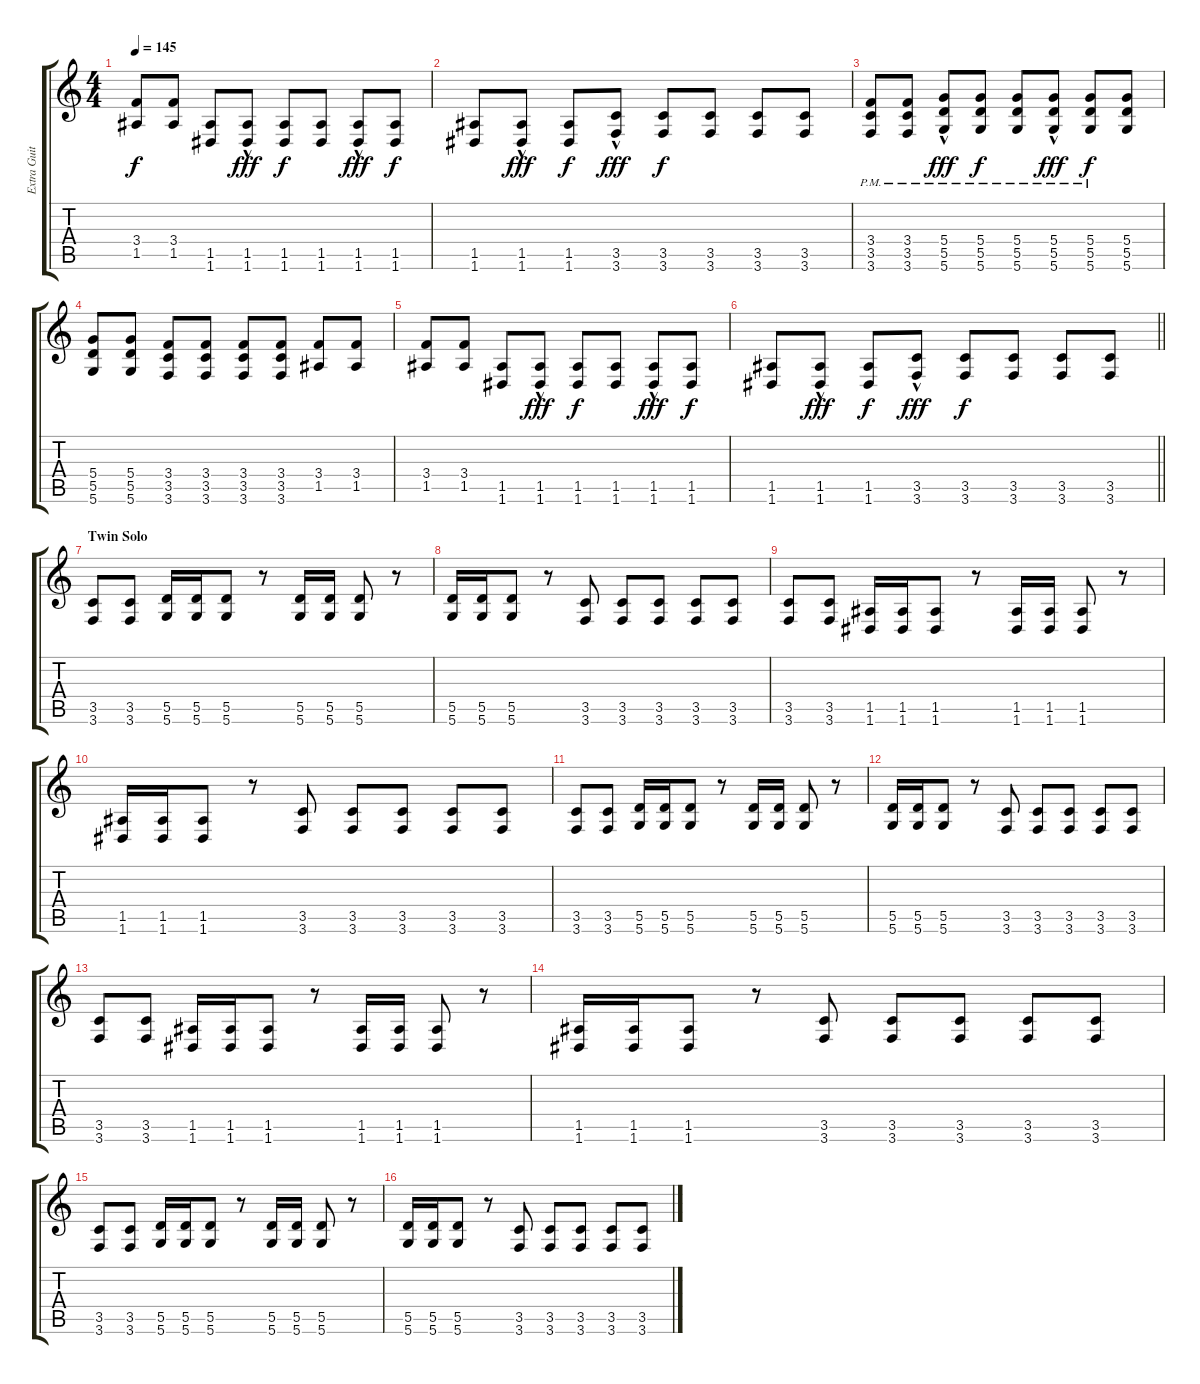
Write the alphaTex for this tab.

\track ("Extra Guitar" "Extra Guit") {instrument distortionguitar}
\staff {score tabs}
\tuning (E4 B3 G3 D3 A2 D2) {hide}
\ts (4 4)
\tempo 145
\clef g2
\ks c
(3.4 1.5).8{dy f} (3.4 1.5).8 (1.5 1.6).8 (1.5{hac} 1.6).8{dy fff} (1.5 1.6).8{dy f} (1.5 1.6).8 (1.5{hac} 1.6).8{dy fff} (1.5 1.6).8{dy f} |
(1.5 1.6).8 (1.5{hac} 1.6).8{dy fff} (1.5 1.6).8{dy f} (3.5{hac} 3.6).8{dy fff} (3.5 3.6).8{dy f} (3.5 3.6).8 (3.5 3.6).8 (3.5 3.6).8 |
(3.4{pm} 3.5{pm} 3.6{pm}).8 (3.4{pm} 3.5{pm} 3.6{pm}).8 (5.4{hac pm} 5.5{hac pm} 5.6{hac pm}).8{dy fff} (5.4{pm} 5.5{pm} 5.6{pm}).8{dy f} (5.4{pm} 5.5{pm} 5.6{pm}).8 (5.4{hac pm} 5.5{hac pm} 5.6{hac pm}).8{dy fff} (5.4{pm} 5.5{pm} 5.6{pm}).8{dy f} (5.4 5.5 5.6).8 |
(5.4 5.5 5.6).8 (5.4 5.5 5.6).8 (3.4 3.5 3.6).8 (3.4 3.5 3.6).8 (3.4 3.5 3.6).8 (3.4 3.5 3.6).8 (3.4 1.5).8 (3.4 1.5).8 |
(3.4 1.5).8 (3.4 1.5).8 (1.5 1.6).8 (1.5{hac} 1.6).8{dy fff} (1.5 1.6).8{dy f} (1.5 1.6).8 (1.5{hac} 1.6).8{dy fff} (1.5 1.6).8{dy f} |
\barLineRight lightlight
(1.5 1.6).8 (1.5{hac} 1.6).8{dy fff} (1.5 1.6).8{dy f} (3.5{hac} 3.6).8{dy fff} (3.5 3.6).8{dy f} (3.5 3.6).8 (3.5 3.6).8 (3.5 3.6).8 |
\section ("" "Twin Solo")
(3.5 3.6).8 (3.5 3.6).8 (5.5 5.6).16 (5.5 5.6).16 (5.5 5.6).8 r.8 (5.5 5.6).16 (5.5 5.6).16 (5.5 5.6).8 r.8 |
(5.5 5.6).16 (5.5 5.6).16 (5.5 5.6).8 r.8 (3.5 3.6).8 (3.5 3.6).8 (3.5 3.6).8 (3.5 3.6).8 (3.5 3.6).8 |
(3.5 3.6).8 (3.5 3.6).8 (1.5 1.6).16 (1.5 1.6).16 (1.5 1.6).8 r.8 (1.5 1.6).16 (1.5 1.6).16 (1.5 1.6).8 r.8 |
(1.5 1.6).16 (1.5 1.6).16 (1.5 1.6).8 r.8 (3.5 3.6).8 (3.5 3.6).8 (3.5 3.6).8 (3.5 3.6).8 (3.5 3.6).8 |
(3.5 3.6).8 (3.5 3.6).8 (5.5 5.6).16 (5.5 5.6).16 (5.5 5.6).8 r.8 (5.5 5.6).16 (5.5 5.6).16 (5.5 5.6).8 r.8 |
(5.5 5.6).16 (5.5 5.6).16 (5.5 5.6).8 r.8 (3.5 3.6).8 (3.5 3.6).8 (3.5 3.6).8 (3.5 3.6).8 (3.5 3.6).8 |
(3.5 3.6).8 (3.5 3.6).8 (1.5 1.6).16 (1.5 1.6).16 (1.5 1.6).8 r.8 (1.5 1.6).16 (1.5 1.6).16 (1.5 1.6).8 r.8 |
(1.5 1.6).16 (1.5 1.6).16 (1.5 1.6).8 r.8 (3.5 3.6).8 (3.5 3.6).8 (3.5 3.6).8 (3.5 3.6).8 (3.5 3.6).8 |
(3.5 3.6).8 (3.5 3.6).8 (5.5 5.6).16 (5.5 5.6).16 (5.5 5.6).8 r.8 (5.5 5.6).16 (5.5 5.6).16 (5.5 5.6).8 r.8 |
(5.5 5.6).16 (5.5 5.6).16 (5.5 5.6).8 r.8 (3.5 3.6).8 (3.5 3.6).8 (3.5 3.6).8 (3.5 3.6).8 (3.5 3.6).8
